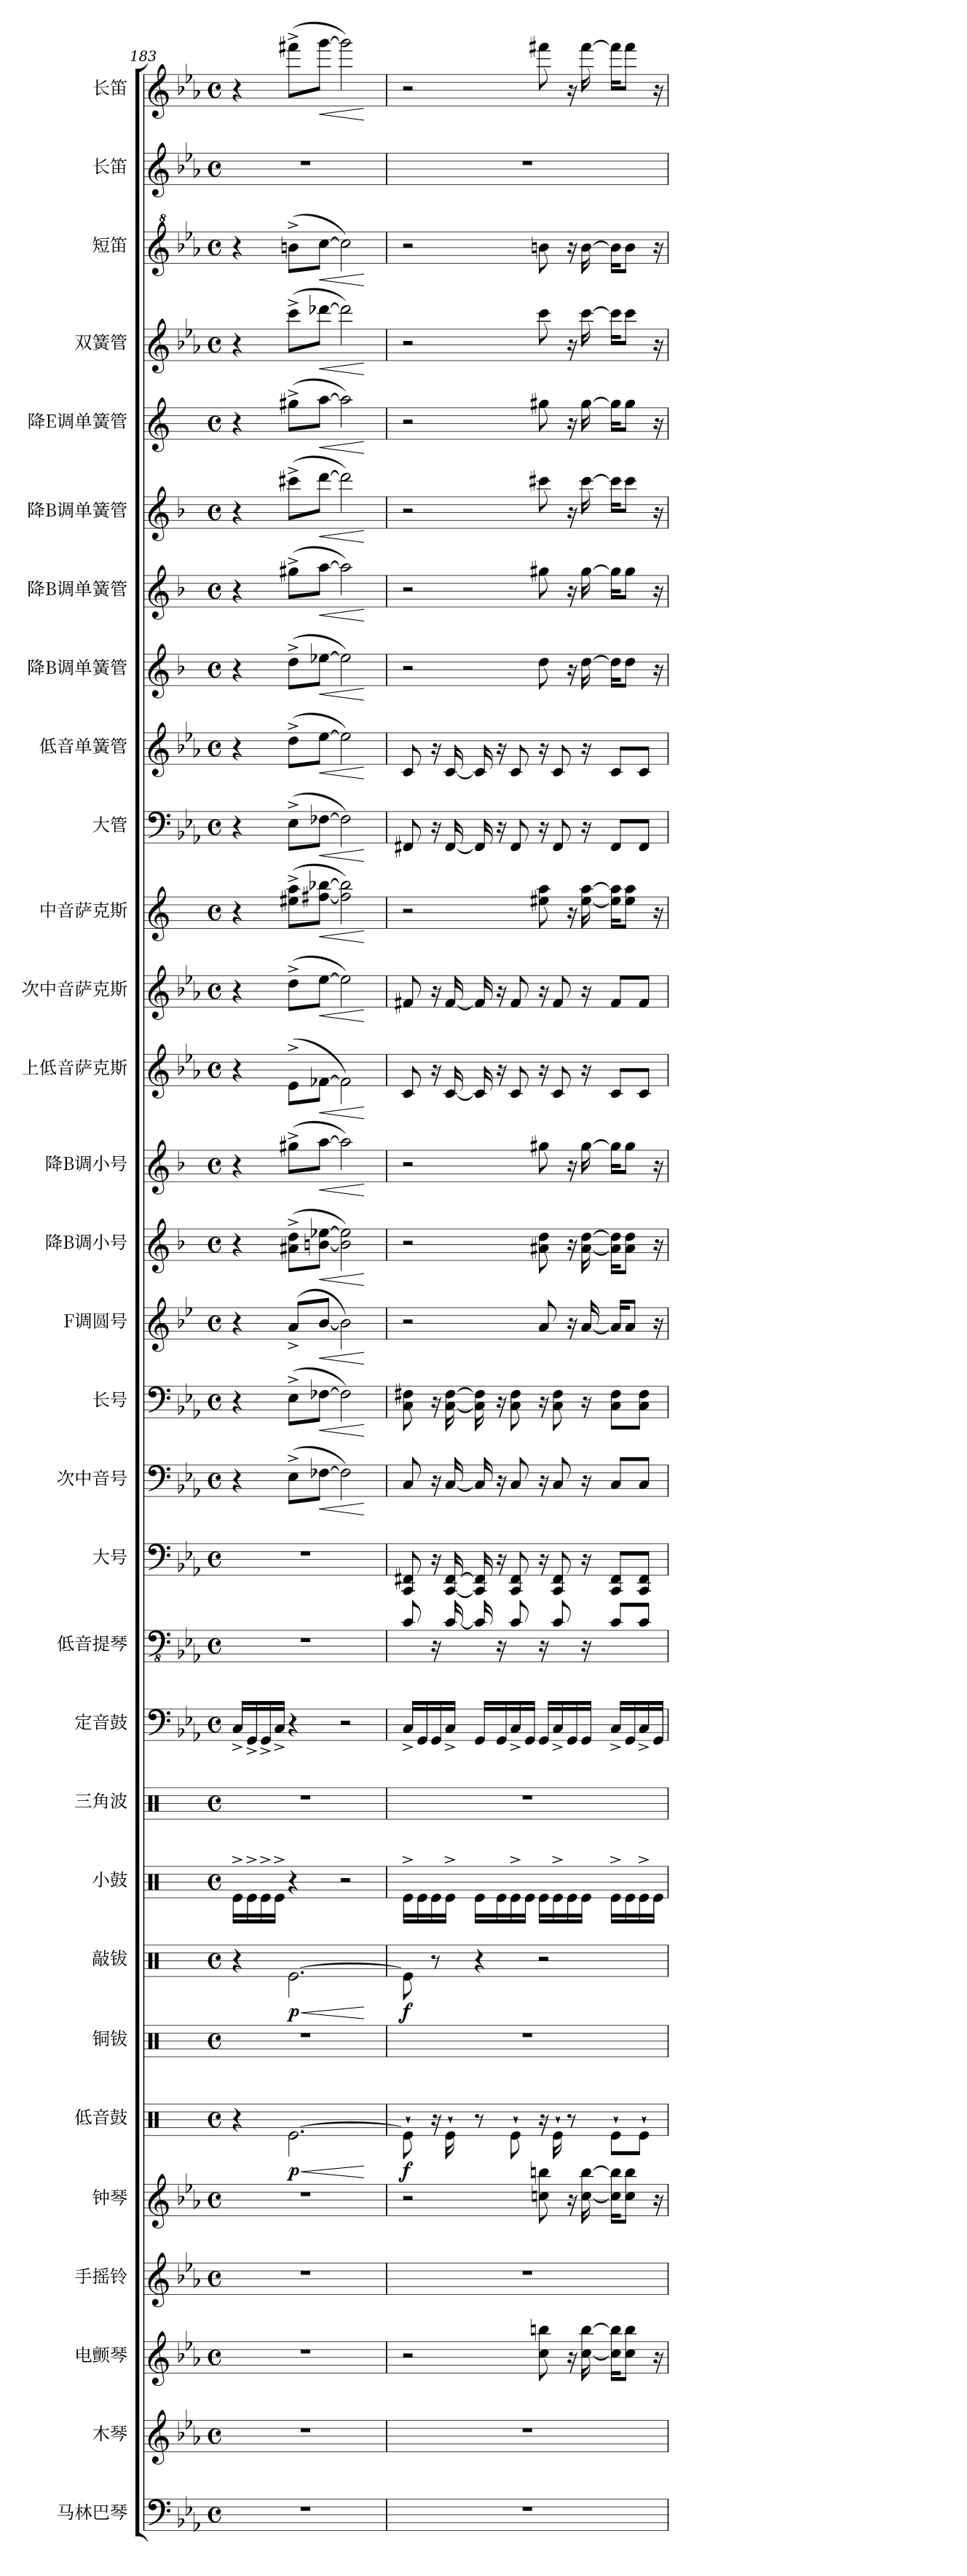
**kern	**kern	**kern	**kern	**kern	**kern	**dynam	**kern	**kern	**dynam	**kern	**kern	**kern	**kern	**kern	**kern	**dynam	**kern	**dynam	**kern	**dynam	**kern	**dynam	**kern	**dynam	**kern	**dynam	**kern	**dynam	**kern	**dynam	**kern	**dynam	**kern	**dynam	**kern	**dynam	**kern	**dynam	**kern	**dynam	**kern	**dynam	**kern	**dynam	**kern	**dynam	**kern	**kern	**dynam
*part31	*part30	*part29	*part28	*part27	*part26	*part26	*part25	*part24	*part24	*part23	*part22	*part21	*part20	*part19	*part18	*part18	*part17	*part17	*part16	*part16	*part15	*part15	*part14	*part14	*part13	*part13	*part12	*part12	*part11	*part11	*part10	*part10	*part9	*part9	*part8	*part8	*part7	*part7	*part6	*part6	*part5	*part5	*part4	*part4	*part3	*part3	*part2	*part1	*part1
*staff31	*staff30	*staff29	*staff28	*staff27	*staff26	*staff26	*staff25	*staff24	*staff24	*staff23	*staff22	*staff21	*staff20	*staff19	*staff18	*staff18	*staff17	*staff17	*staff16	*staff16	*staff15	*staff15	*staff14	*staff14	*staff13	*staff13	*staff12	*staff12	*staff11	*staff11	*staff10	*staff10	*staff9	*staff9	*staff8	*staff8	*staff7	*staff7	*staff6	*staff6	*staff5	*staff5	*staff4	*staff4	*staff3	*staff3	*staff2	*staff1	*staff1
*I"马林巴琴	*I"木琴	*I"电颤琴	*I"手摇铃	*I"钟琴	*I"低音鼓	*	*I"铜钹	*I"敲钹	*	*I"小鼓	*I"三角波	*I"定音鼓	*I"低音提琴	*I"大号	*I"次中音号	*	*I"长号	*	*I"F调圆号	*	*I"降B调小号	*	*I"降B调小号	*	*I"上低音萨克斯	*	*I"次中音萨克斯	*	*I"中音萨克斯	*	*I"大管	*	*I"低音单簧管	*	*I"降B调单簧管	*	*I"降B调单簧管	*	*I"降B调单簧管	*	*I"降E调单簧管	*	*I"双簧管	*	*I"短笛	*	*I"长笛	*I"长笛	*
*clefF4	*clefG2	*clefG2	*clefG2	*clefG2	*clefX	*	*clefX	*clefX	*	*clefX	*clefX	*clefF4	*clefFv4	*clefF4	*clefF4	*	*clefF4	*	*clefG2	*	*clefG2	*	*clefG2	*	*clefG2	*	*clefG2	*	*clefG2	*	*clefF4	*	*clefG2	*	*clefG2	*	*clefG2	*	*clefG2	*	*clefG2	*	*clefG2	*	*clefG^2	*	*clefG2	*clefG2	*
*	*ITrd-7c-12	*	*	*ITrd-14c-24	*	*	*	*	*	*	*	*	*ITrd7c12	*	*	*	*	*	*ITrd4c7	*	*ITrd1c2	*	*ITrd1c2	*	*ITrd12c21	*	*ITrd8c14	*	*ITrd5c9	*	*	*	*ITrd8c14	*	*ITrd1c2	*	*ITrd1c2	*	*ITrd1c2	*	*ITrd-2c-3	*	*	*	*ITrd-7c-12	*	*	*	*
*k[b-e-a-]	*k[b-e-a-]	*k[b-e-a-]	*k[b-e-a-]	*k[b-e-a-]	*k[]	*	*k[]	*k[]	*	*k[]	*k[]	*k[b-e-a-]	*k[b-e-a-]	*k[b-e-a-]	*k[b-e-a-]	*	*k[b-e-a-]	*	*k[b-e-a-]	*	*k[b-e-a-]	*	*k[b-e-a-]	*	*k[b-e-a-]	*	*k[b-e-a-]	*	*k[b-e-a-]	*	*k[b-e-a-]	*	*k[b-e-a-]	*	*k[b-e-a-]	*	*k[b-e-a-]	*	*k[b-e-a-]	*	*k[b-e-a-]	*	*k[b-e-a-]	*	*k[b-e-a-]	*	*k[b-e-a-]	*k[b-e-a-]	*
*M4/4	*M4/4	*M4/4	*M4/4	*M4/4	*M4/4	*	*M4/4	*M4/4	*	*M4/4	*M4/4	*M4/4	*M4/4	*M4/4	*M4/4	*	*M4/4	*	*M4/4	*	*M4/4	*	*M4/4	*	*M4/4	*	*M4/4	*	*M4/4	*	*M4/4	*	*M4/4	*	*M4/4	*	*M4/4	*	*M4/4	*	*M4/4	*	*M4/4	*	*M4/4	*	*M4/4	*M4/4	*
*met(c)	*met(c)	*met(c)	*met(c)	*met(c)	*met(c)	*	*met(c)	*met(c)	*	*met(c)	*met(c)	*met(c)	*met(c)	*met(c)	*met(c)	*	*met(c)	*	*met(c)	*	*met(c)	*	*met(c)	*	*met(c)	*	*met(c)	*	*met(c)	*	*met(c)	*	*met(c)	*	*met(c)	*	*met(c)	*	*met(c)	*	*met(c)	*	*met(c)	*	*met(c)	*	*met(c)	*met(c)	*
=183	=183	=183	=183	=183	=183	=183	=183	=183	=183	=183	=183	=183	=183	=183	=183	=183	=183	=183	=183	=183	=183	=183	=183	=183	=183	=183	=183	=183	=183	=183	=183	=183	=183	=183	=183	=183	=183	=183	=183	=183	=183	=183	=183	=183	=183	=183	=183	=183	=183
1r	1r	1r	1r	1r	4r	.	1r	4r	.	16Re^\LL	1r	16C^/LL	1r	1r	4r	.	4r	.	4r	.	4r	.	4r	.	4r	.	4r	.	4r	.	4r	.	4r	.	4r	.	4r	.	4r	.	4r	.	4r	.	4r	.	1r	4r	.
.	.	.	.	.	.	.	.	.	.	16Re^\	.	16GG^/	.	.	.	.	.	.	.	.	.	.	.	.	.	.	.	.	.	.	.	.	.	.	.	.	.	.	.	.	.	.	.	.	.	.	.	.	.
.	.	.	.	.	.	.	.	.	.	16Re^\	.	16GG^/	.	.	.	.	.	.	.	.	.	.	.	.	.	.	.	.	.	.	.	.	.	.	.	.	.	.	.	.	.	.	.	.	.	.	.	.	.
.	.	.	.	.	.	.	.	.	.	16Re^\JJ	.	16C^/JJ	.	.	.	.	.	.	.	.	.	.	.	.	.	.	.	.	.	.	.	.	.	.	.	.	.	.	.	.	.	.	.	.	.	.	.	.	.
!	!	!	!	!	!	!LO:HP:b	!	!	!LO:HP:b	!	!	!	!	!	!	!	!	!	!	!	!	!	!	!	!	!	!	!	!	!	!	!	!	!	!	!	!	!	!	!	!	!	!	!	!	!	!	!	!
!	!	!	!	!	!	!LO:DY:n=1:b	!	!	!LO:DY:n=1:b	!	!	!	!	!	!	!	!	!	!	!	!	!	!	!	!	!	!	!	!	!	!	!	!	!	!	!	!	!	!	!	!	!	!	!	!	!	!	!	!
.	.	.	.	.	[2.Re\	< p	.	[2.Re\	< p	4r	.	4r	.	.	(8E-^\L	.	(8E-^\L	.	(8d^/L	.	(8g#X\^ 8cc\^L	.	(8ff#X^\L	.	(8E-^\L	.	(8d^\L	.	(8g#X\^ 8cc\^L	.	(8E-^\L	.	(8d^\L	.	(8cc^\L	.	(8ff#X^\L	.	(8bbn^\L	.	(8bbn^\L	.	(8ccc^\L	.	(8bbbn^\L	.	.	(8fff#X^\L	.
!	!	!	!	!	!	!	!	!	!	!	!	!	!	!	!	!LO:HP:b	!	!LO:HP:b	!	!LO:HP:b	!	!LO:HP:b	!	!LO:HP:b	!	!LO:HP:b	!	!LO:HP:b	!	!LO:HP:b	!	!LO:HP:b	!	!LO:HP:b	!	!LO:HP:b	!	!LO:HP:b	!	!LO:HP:b	!	!LO:HP:b	!	!LO:HP:b	!	!LO:HP:b	!	!	!LO:HP:b
.	.	.	.	.	.	.	.	.	.	.	.	.	.	.	[8F-X\J	<	[8F-X\J	<	[8e-/J	<	[8an\ [8dd-X\J	<	[8gg\J	<	[8F-X\J	<	[8e-\J	<	[8an\ [8dd-X\J	<	[8F-X\J	<	[8e-\J	<	[8dd-X\J	<	[8gg\J	<	[8ccc\J	<	[8ccc\J	<	[8ddd-X\J	<	[8cccc\J	<	.	[8ggg\J	<
.	.	.	.	.	.	.	.	.	.	2r	.	2r	.	.	2F-\])	.	2F-\])	.	2e-\])	.	2a\] 2dd-\])	.	2gg\])	.	2F-\])	.	2e-\])	.	2a\] 2dd-\])	.	2F-\])	.	2e-\])	.	2dd-\])	.	2gg\])	.	2ccc\])	.	2ccc\])	.	2ddd-\])	.	2cccc\])	.	.	2ggg\])	.
.	.	.	.	.	.	[	.	.	[	.	.	.	.	.	.	[	.	[	.	[	.	[	.	[	.	[	.	[	.	[	.	[	.	[	.	[	.	[	.	[	.	[	.	[	.	[	.	.	[
=184	=184	=184	=184	=184	=184	=184	=184	=184	=184	=184	=184	=184	=184	=184	=184	=184	=184	=184	=184	=184	=184	=184	=184	=184	=184	=184	=184	=184	=184	=184	=184	=184	=184	=184	=184	=184	=184	=184	=184	=184	=184	=184	=184	=184	=184	=184	=184	=184	=184
!	!	!	!	!	!	!LO:DY:b	!	!	!LO:DY:b	!	!	!	!	!	!	!	!	!	!	!	!	!	!	!	!	!	!	!	!	!	!	!	!	!	!	!	!	!	!	!	!	!	!	!	!	!	!	!	!
1r	1r	2r	1r	2r	8Re`\]	f	1r	8Re\]	f	16Re^\LL	1r	16C^/LL	8CC/	8CC/ 8FF#X/	8C/	.	8C\ 8F#X\	.	2r	.	2r	.	2r	.	8C/	.	8F#X/	.	2r	.	8FF#X/	.	8C/	.	2r	.	2r	.	2r	.	2r	.	2r	.	2r	.	1r	2r	.
.	.	.	.	.	.	.	.	.	.	16Re\	.	16GG/	.	.	.	.	.	.	.	.	.	.	.	.	.	.	.	.	.	.	.	.	.	.	.	.	.	.	.	.	.	.	.	.	.	.	.	.	.
.	.	.	.	.	16r	.	.	8r	.	16Re\	.	16GG/	16r	16r	16r	.	16r	.	.	.	.	.	.	.	16r	.	16r	.	.	.	16r	.	16r	.	.	.	.	.	.	.	.	.	.	.	.	.	.	.	.
.	.	.	.	.	16Re`\	.	.	.	.	16Re^\JJ	.	16C^/JJ	[16CC/	[16CC/ [16FF#/	[16C/	.	[16C\ [16F#\	.	.	.	.	.	.	.	[16C/	.	[16F#/	.	.	.	[16FF#/	.	[16C/	.	.	.	.	.	.	.	.	.	.	.	.	.	.	.	.
.	.	.	.	.	8r	.	.	4r	.	16Re\LL	.	16GG/LL	16CC/]	16CC/] 16FF#/]	16C/]	.	16C\] 16F#\]	.	.	.	.	.	.	.	16C/]	.	16F#/]	.	.	.	16FF#/]	.	16C/]	.	.	.	.	.	.	.	.	.	.	.	.	.	.	.	.
.	.	.	.	.	.	.	.	.	.	16Re\	.	16GG/	16r	16r	16r	.	16r	.	.	.	.	.	.	.	16r	.	16r	.	.	.	16r	.	16r	.	.	.	.	.	.	.	.	.	.	.	.	.	.	.	.
.	.	.	.	.	8Re`\	.	.	.	.	16Re^\	.	16C^/	8CC/	8CC/ 8FF#/	8C/	.	8C\ 8F#\	.	.	.	.	.	.	.	8C/	.	8F#/	.	.	.	8FF#/	.	8C/	.	.	.	.	.	.	.	.	.	.	.	.	.	.	.	.
.	.	.	.	.	.	.	.	.	.	16Re\JJ	.	16GG/JJ	.	.	.	.	.	.	.	.	.	.	.	.	.	.	.	.	.	.	.	.	.	.	.	.	.	.	.	.	.	.	.	.	.	.	.	.	.
.	.	8cc\ 8bbn\	.	8ccccn\ 8bbbbn\	16r	.	.	2r	.	16Re\LL	.	16GG/LL	16r	16r	16r	.	16r	.	8d/	.	8g#X\ 8cc\	.	8ff#X\	.	16r	.	16r	.	8g#X\ 8cc\	.	16r	.	16r	.	8cc\	.	8ff#X\	.	8bbn\	.	8bbn\	.	8ccc\	.	8bbbn\	.	.	8fff#X\	.
.	.	.	.	.	16Re`\	.	.	.	.	16Re^\	.	16C^/	8CC/	8CC/ 8FF#/	8C/	.	8C\ 8F#\	.	.	.	.	.	.	.	8C/	.	8F#/	.	.	.	8FF#/	.	8C/	.	.	.	.	.	.	.	.	.	.	.	.	.	.	.	.
.	.	16r	.	16r	8r	.	.	.	.	16Re\	.	16GG/	.	.	.	.	.	.	16r	.	16r	.	16r	.	.	.	.	.	16r	.	.	.	.	.	16r	.	16r	.	16r	.	16r	.	16r	.	16r	.	.	16r	.
.	.	[16cc\ [16bb\	.	[16cccc\ [16bbbb\	.	.	.	.	.	16Re\JJ	.	16GG/JJ	16r	16r	16r	.	16r	.	[16d/	.	[16g#\ [16cc\	.	[16ff#\	.	16r	.	16r	.	[16g#\ [16cc\	.	16r	.	16r	.	[16cc\	.	[16ff#\	.	[16bb\	.	[16bb\	.	[16ccc\	.	[16bbb\	.	.	[16fff#\	.
.	.	16cc\] 16bb\]KL	.	16cccc\] 16bbbb\]KL	8Re`\L	.	.	.	.	16Re^\LL	.	16C^/LL	8CC/L	8CC/ 8FF#/L	8C/L	.	8C\ 8F#\L	.	16d/KL]	.	16g#\] 16cc\]KL	.	16ff#\KL]	.	8C/L	.	8F#/L	.	16g#\] 16cc\]KL	.	8FF#/L	.	8C/L	.	16cc\KL]	.	16ff#\KL]	.	16bb\KL]	.	16bb\KL]	.	16ccc\KL]	.	16bbb\KL]	.	.	16fff#\KL]	.
.	.	8cc\ 8bb\J	.	8cccc\ 8bbbb\J	.	.	.	.	.	16Re\	.	16GG/	.	.	.	.	.	.	8d/J	.	8g#\ 8cc\J	.	8ff#\J	.	.	.	.	.	8g#\ 8cc\J	.	.	.	.	.	8cc\J	.	8ff#\J	.	8bb\J	.	8bb\J	.	8ccc\J	.	8bbb\J	.	.	8fff#\J	.
.	.	.	.	.	8Re`\J	.	.	.	.	16Re^\	.	16C^/	8CC/J	8CC/ 8FF#/J	8C/J	.	8C\ 8F#\J	.	.	.	.	.	.	.	8C/J	.	8F#/J	.	.	.	8FF#/J	.	8C/J	.	.	.	.	.	.	.	.	.	.	.	.	.	.	.	.
.	.	16r	.	16r	.	.	.	.	.	16Re\JJ	.	16GG/JJ	.	.	.	.	.	.	16r	.	16r	.	16r	.	.	.	.	.	16r	.	.	.	.	.	16r	.	16r	.	16r	.	16r	.	16r	.	16r	.	.	16r	.
=	=	=	=	=	=	=	=	=	=	=	=	=	=	=	=	=	=	=	=	=	=	=	=	=	=	=	=	=	=	=	=	=	=	=	=	=	=	=	=	=	=	=	=	=	=	=	=	=	=
*-	*-	*-	*-	*-	*-	*-	*-	*-	*-	*-	*-	*-	*-	*-	*-	*-	*-	*-	*-	*-	*-	*-	*-	*-	*-	*-	*-	*-	*-	*-	*-	*-	*-	*-	*-	*-	*-	*-	*-	*-	*-	*-	*-	*-	*-	*-	*-	*-	*-
